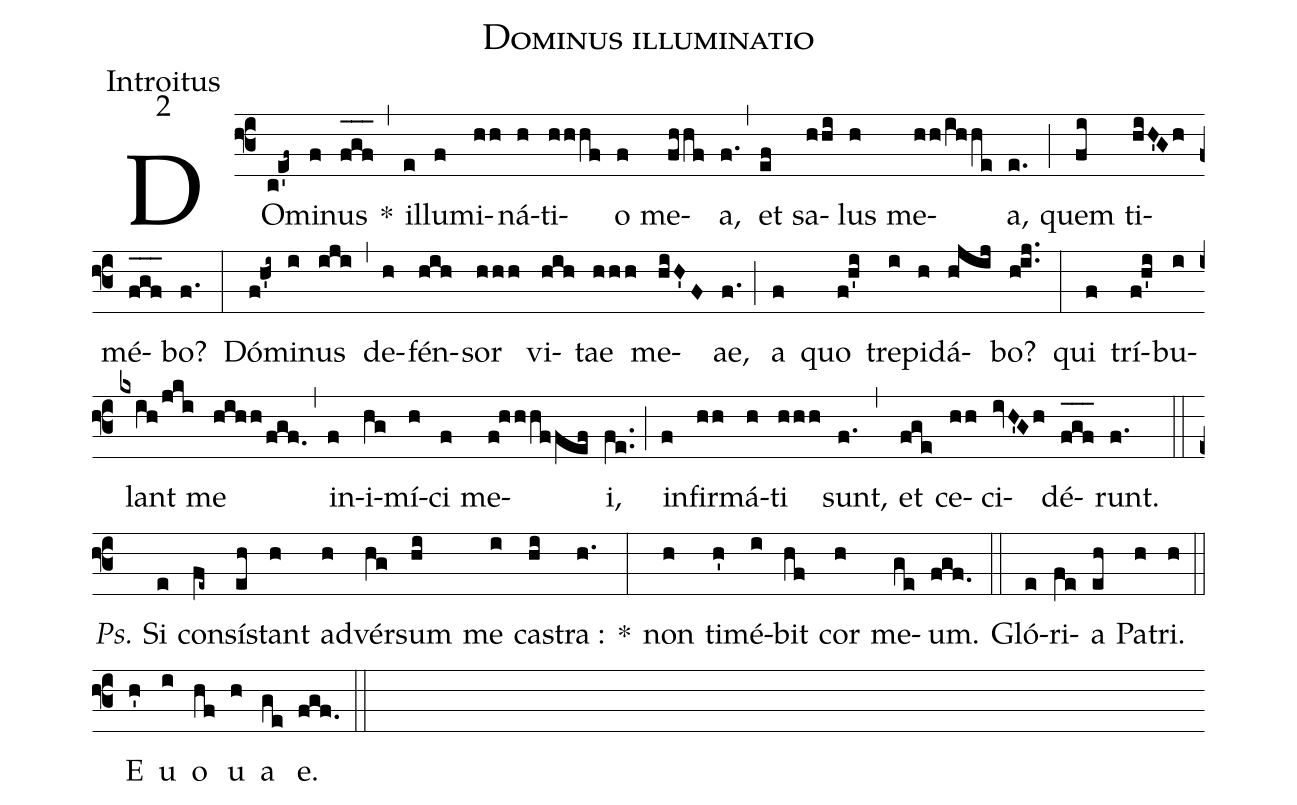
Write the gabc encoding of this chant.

name:Dominus illuminatio;
office-part:Introitus;
mode:2;
%%
(f3) DO(c!e'f~)mi(f)nus(f_[oh:h]g_[oh:h]f_[oh:h]) *(,) il(e)lu(f)mi(hh)ná(h)ti(hhhf)o(f) me(fhhf)a,(f.) (,) et(ef) sa(hhi)lus(h) me(hh/ihhe)a,(e.) (;) quem(fi) ti(hiH'Gh)mé(f_[oh:h]g_[oh:h]f_[oh:h])bo?(f.) (:) Dó(f!h'i~)mi(i)nus(iji) (,) de(h)fén(hih)sor(hhh) vi(hih)tae(hhh) me(hiH'F)ae,(f.) (;) a(f) quo(f!h'i) tre(i)pi(h)dá(hjij)bo?(hij..) (:) qui(f) trí(f!h'i)bu(i)lant(kxih/jki) me(hihh/fgf.) (,) in(f)i(hg)mí(h)ci(f) me(f!hhhffef)i,(fe..) (;) in(f)fir(hh)má(h)ti(hhh) sunt,(f.) (,) et(fge) ce(hh)ci(ivH'Gh)dé(f_[oh:h]g_[oh:h]f_[oh:h])runt.(f.) (::) <i>Ps.</i> Si(e) con(fe~)sí(eh)stant(h) ad(h)vér(hg)sum(hi) me(i) ca(hi)stra :(h.) *(:) non(h) ti(h')mé(i)bit(hf) cor(h) me(ge)um.(fgf.) (::) Gló(e)ri(fe)a(eh) Pa(h)tri.(h) (::) <eu>E(h') u(i) o(hf) u(h) a(ge) e.</eu>(fgf.) (::)
